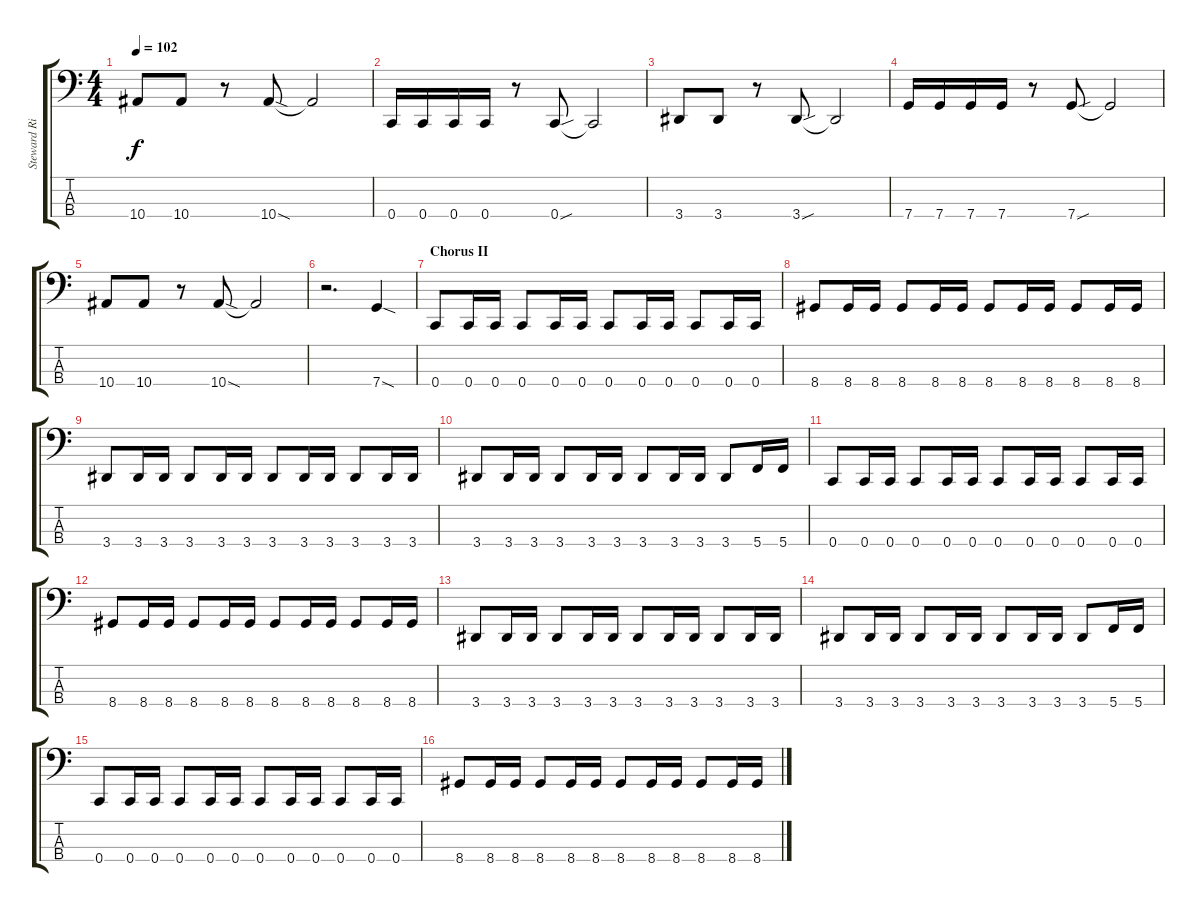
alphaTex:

\track ("Steward Richrdson - Bass" "Steward Ri") {instrument electricbassfinger}
\staff {score tabs}
\tuning (F2 C2 G1 C1) {hide}
\ts (4 4)
\tempo 102
\clef f4
\ks c
10.4.8{dy f} 10.4.8 r.8 10.4{sod}.8 10.4{t}.2 |
0.4.16 0.4.16 0.4.16 0.4.16 r.8 0.4{sou}.8 0.4{t}.2 |
3.4.8 3.4.8 r.8 3.4{sou}.8 3.4{t}.2 |
7.4.16 7.4.16 7.4.16 7.4.16 r.8 7.4{sou}.8 7.4{t}.2 |
10.4.8 10.4.8 r.8 10.4{sod}.8 10.4{t}.2 |
r.2{d} 7.4{sod}.4 |
\section ("" "Chorus II")
0.4.8 0.4.16 0.4.16 0.4.8 0.4.16 0.4.16 0.4.8 0.4.16 0.4.16 0.4.8 0.4.16 0.4.16 |
8.4.8 8.4.16 8.4.16 8.4.8 8.4.16 8.4.16 8.4.8 8.4.16 8.4.16 8.4.8 8.4.16 8.4.16 |
3.4.8 3.4.16 3.4.16 3.4.8 3.4.16 3.4.16 3.4.8 3.4.16 3.4.16 3.4.8 3.4.16 3.4.16 |
3.4.8 3.4.16 3.4.16 3.4.8 3.4.16 3.4.16 3.4.8 3.4.16 3.4.16 3.4.8 5.4.16 5.4.16 |
0.4.8 0.4.16 0.4.16 0.4.8 0.4.16 0.4.16 0.4.8 0.4.16 0.4.16 0.4.8 0.4.16 0.4.16 |
8.4.8 8.4.16 8.4.16 8.4.8 8.4.16 8.4.16 8.4.8 8.4.16 8.4.16 8.4.8 8.4.16 8.4.16 |
3.4.8 3.4.16 3.4.16 3.4.8 3.4.16 3.4.16 3.4.8 3.4.16 3.4.16 3.4.8 3.4.16 3.4.16 |
3.4.8 3.4.16 3.4.16 3.4.8 3.4.16 3.4.16 3.4.8 3.4.16 3.4.16 3.4.8 5.4.16 5.4.16 |
0.4.8 0.4.16 0.4.16 0.4.8 0.4.16 0.4.16 0.4.8 0.4.16 0.4.16 0.4.8 0.4.16 0.4.16 |
8.4.8 8.4.16 8.4.16 8.4.8 8.4.16 8.4.16 8.4.8 8.4.16 8.4.16 8.4.8 8.4.16 8.4.16
